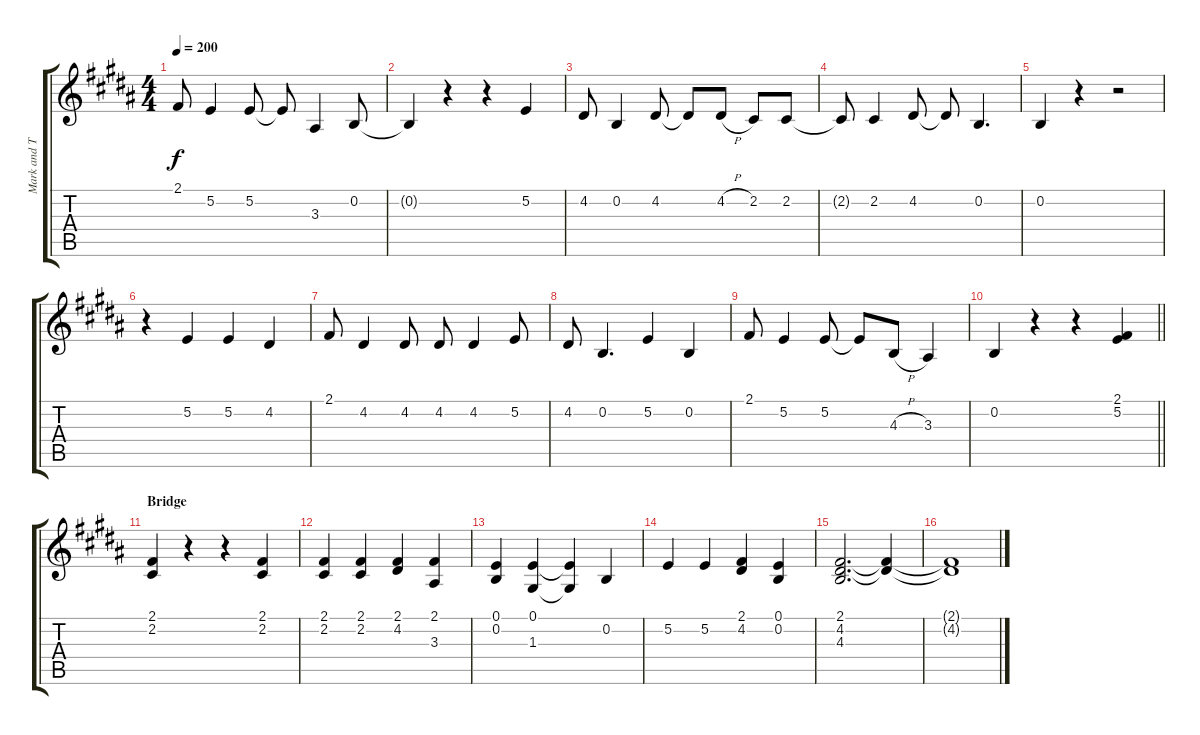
\track ("Mark and Tom (Vocal)" "Mark and T") {instrument oboe}
\staff {score tabs}
\tuning (E4 B3 G3 D3 A2 E2) {hide}
\ts (4 4)
\tempo 200
\clef g2
\ks b
2.1.8{dy f} 5.2.4 5.2.8 5.2{t}.8 3.3.4 0.2.8 |
0.2{t}.4 r.4 r.4 5.2.4 |
4.2.8 0.2.4 4.2.8 4.2{t}.8 4.2{h}.8 2.2.8 2.2.8 |
2.2{t}.8 2.2.4 4.2.8 4.2{t}.8 0.2.4{d} |
0.2.4 r.4 r.2 |
r.4 5.2.4 5.2.4 4.2.4 |
2.1.8 4.2.4 4.2.8 4.2.8 4.2.4 5.2.8 |
4.2.8 0.2.4{d} 5.2.4 0.2.4 |
2.1.8 5.2.4 5.2.8 5.2{t}.8 4.3{h}.8 3.3.4 |
\barLineRight lightlight
0.2.4 r.4 r.4 (2.1 5.2).4 |
\section ("" "Bridge")
(2.1 2.2).4 r.4 r.4 (2.1 2.2).4 |
(2.1 2.2).4 (2.1 2.2).4 (2.1 4.2).4 (2.1 3.3).4 |
(0.1 0.2).4 (0.1 1.3).4 (0.1{t} 1.3{t}).4 0.2.4 |
5.2.4 5.2.4 (2.1 4.2).4 (0.1 0.2).4 |
(2.1 4.2 4.3).2{d} (2.1{t} 4.2{t}).4 |
(2.1{t} 4.2{t}).1
